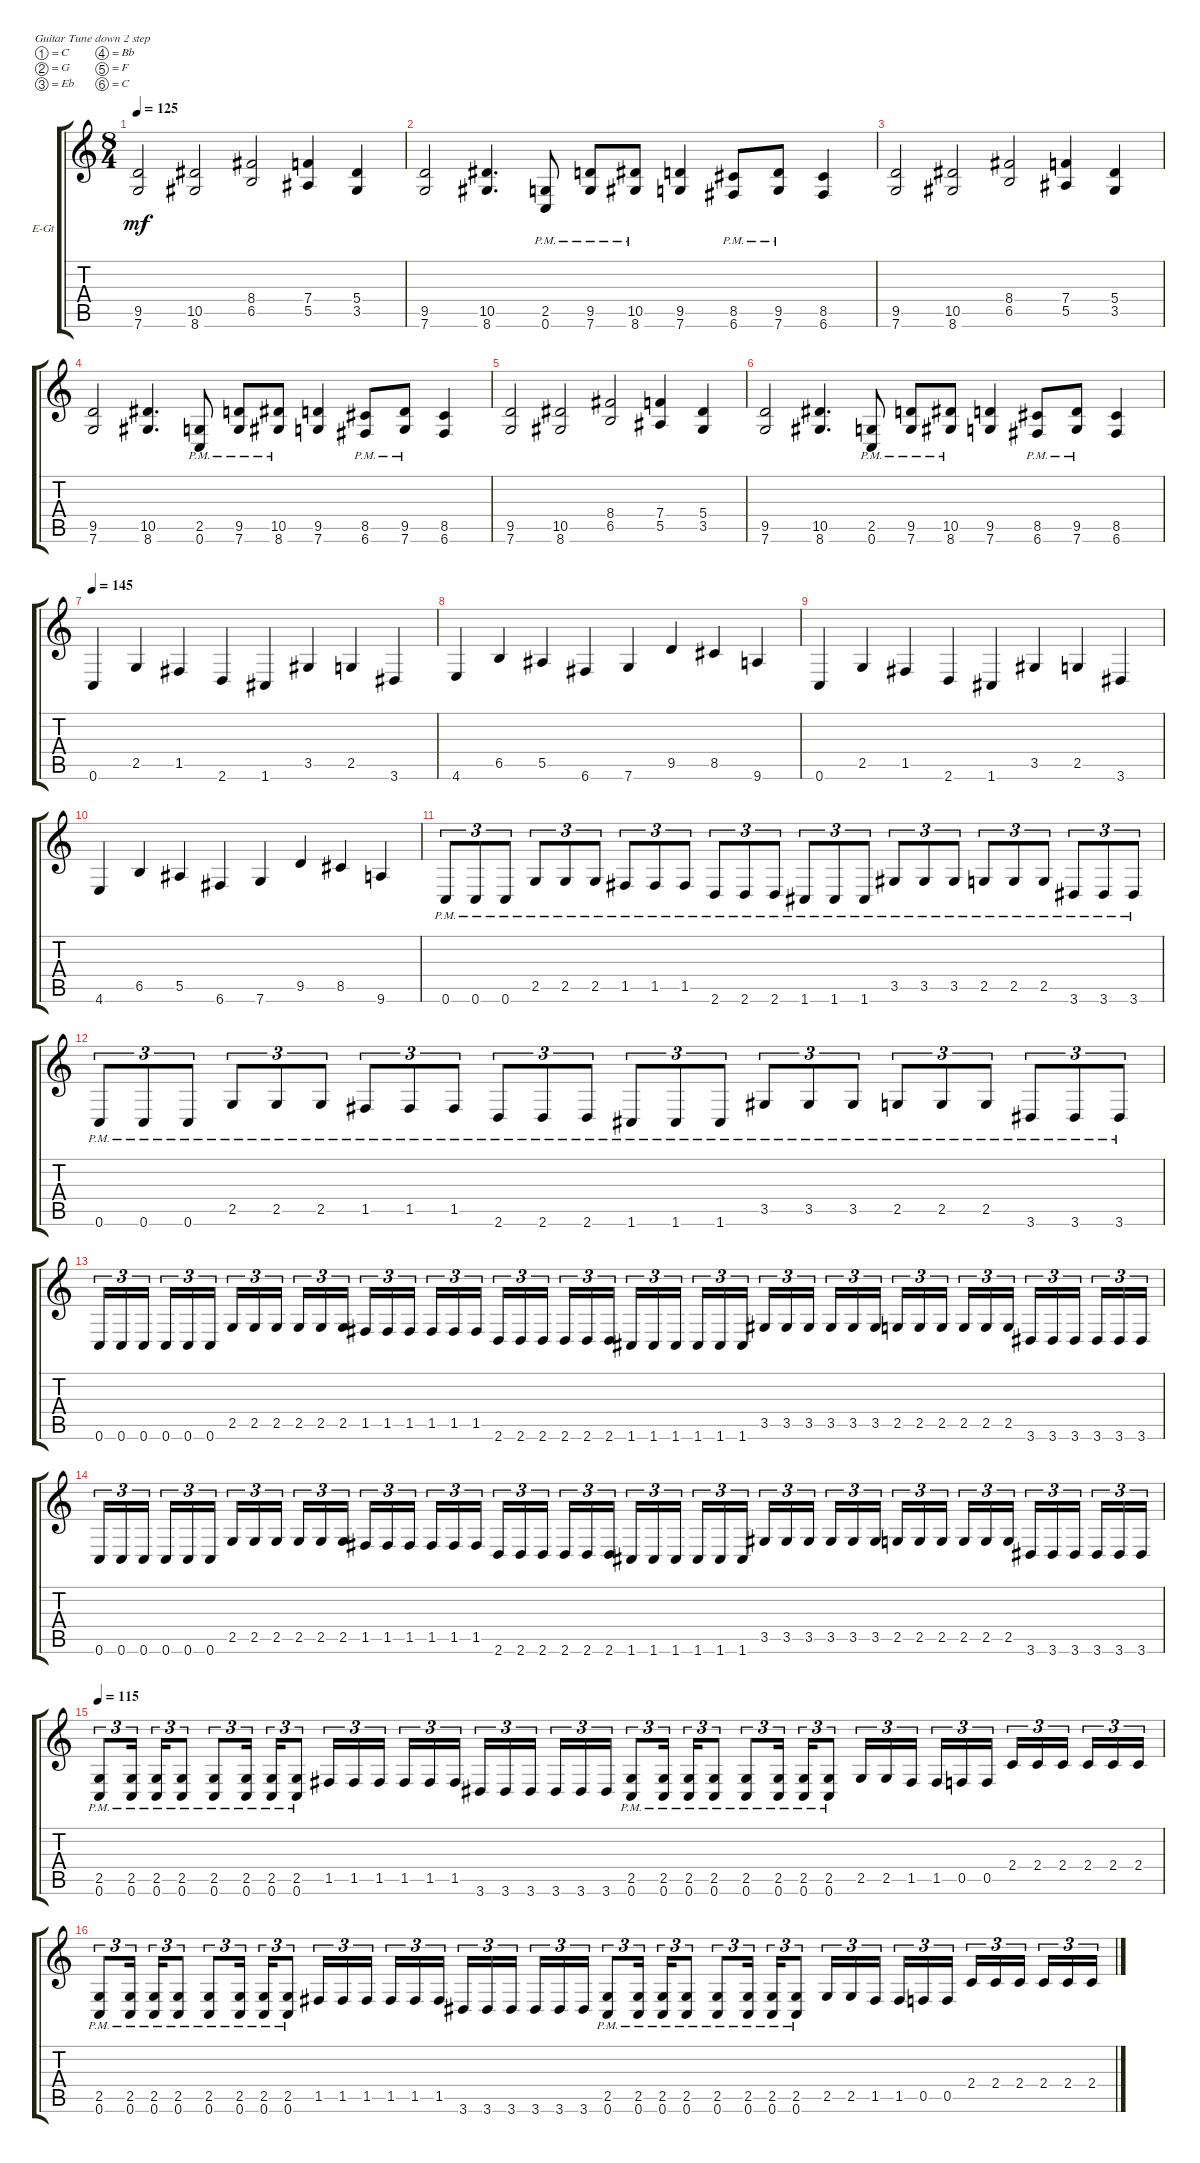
\defaultSystemsLayout 4
\bracketExtendMode groupsimilarinstruments
\firstSystemTrackNameOrientation horizontal
\otherSystemsTrackNameOrientation horizontal
\track ("Electric Guitar" "E-Gt") {instrument distortionguitar}
\staff {score tabs}
\tuning (C4 G3 Eb3 Bb2 F2 C2)
\ts (8 4)
\tempo 125
\clef g2
\ks c
(9.5 7.6).2{dy mf} (10.5 8.6).2 (6.5 8.4).2 (5.5 7.4).4 (3.5 5.4).4 |
(9.5 7.6).2 (10.5 8.6).4{d} (0.6{pm} 2.5{pm}).8 (7.6{pm} 9.5{pm}).8 (8.6{pm} 10.5{pm}).8 (7.6 9.5).4 (6.6{pm} 8.5{pm}).8 (7.6{pm} 9.5{pm}).8 (6.6 8.5).4 |
(9.5 7.6).2 (10.5 8.6).2 (6.5 8.4).2 (5.5 7.4).4 (3.5 5.4).4 |
(9.5 7.6).2 (10.5 8.6).4{d} (0.6{pm} 2.5{pm}).8 (7.6{pm} 9.5{pm}).8 (8.6{pm} 10.5{pm}).8 (7.6 9.5).4 (6.6{pm} 8.5{pm}).8 (7.6{pm} 9.5{pm}).8 (6.6 8.5).4 |
(9.5 7.6).2 (10.5 8.6).2 (6.5 8.4).2 (5.5 7.4).4 (3.5 5.4).4 |
(9.5 7.6).2 (10.5 8.6).4{d} (0.6{pm} 2.5{pm}).8 (7.6{pm} 9.5{pm}).8 (8.6{pm} 10.5{pm}).8 (7.6 9.5).4 (6.6{pm} 8.5{pm}).8 (7.6{pm} 9.5{pm}).8 (6.6 8.5).4 |
\tempo 145
0.6.4 2.5.4 1.5.4 2.6.4 1.6.4 3.5.4 2.5.4 3.6.4 |
4.6.4 6.5.4 5.5.4 6.6.4 7.6.4 9.5.4 8.5.4 9.6.4 |
0.6.4 2.5.4 1.5.4 2.6.4 1.6.4 3.5.4 2.5.4 3.6.4 |
4.6.4 6.5.4 5.5.4 6.6.4 7.6.4 9.5.4 8.5.4 9.6.4 |
0.6{pm}.8{tu (3 2)} 0.6{pm}.8{tu (3 2)} 0.6{pm}.8{tu (3 2)} 2.5{pm}.8{tu (3 2)} 2.5{pm}.8{tu (3 2)} 2.5{pm}.8{tu (3 2)} 1.5{pm}.8{tu (3 2)} 1.5{pm}.8{tu (3 2)} 1.5{pm}.8{tu (3 2)} 2.6{pm}.8{tu (3 2)} 2.6{pm}.8{tu (3 2)} 2.6{pm}.8{tu (3 2)} 1.6{pm}.8{tu (3 2)} 1.6{pm}.8{tu (3 2)} 1.6{pm}.8{tu (3 2)} 3.5{pm}.8{tu (3 2)} 3.5{pm}.8{tu (3 2)} 3.5{pm}.8{tu (3 2)} 2.5{pm}.8{tu (3 2)} 2.5{pm}.8{tu (3 2)} 2.5{pm}.8{tu (3 2)} 3.6{pm}.8{tu (3 2)} 3.6{pm}.8{tu (3 2)} 3.6{pm}.8{tu (3 2)} |
0.6{pm}.8{tu (3 2)} 0.6{pm}.8{tu (3 2)} 0.6{pm}.8{tu (3 2)} 2.5{pm}.8{tu (3 2)} 2.5{pm}.8{tu (3 2)} 2.5{pm}.8{tu (3 2)} 1.5{pm}.8{tu (3 2)} 1.5{pm}.8{tu (3 2)} 1.5{pm}.8{tu (3 2)} 2.6{pm}.8{tu (3 2)} 2.6{pm}.8{tu (3 2)} 2.6{pm}.8{tu (3 2)} 1.6{pm}.8{tu (3 2)} 1.6{pm}.8{tu (3 2)} 1.6{pm}.8{tu (3 2)} 3.5{pm}.8{tu (3 2)} 3.5{pm}.8{tu (3 2)} 3.5{pm}.8{tu (3 2)} 2.5{pm}.8{tu (3 2)} 2.5{pm}.8{tu (3 2)} 2.5{pm}.8{tu (3 2)} 3.6{pm}.8{tu (3 2)} 3.6{pm}.8{tu (3 2)} 3.6{pm}.8{tu (3 2)} |
0.6.16{tu (3 2)} 0.6.16{tu (3 2)} 0.6.16{tu (3 2)} 0.6.16{tu (3 2)} 0.6.16{tu (3 2)} 0.6.16{tu (3 2)} 2.5.16{tu (3 2)} 2.5.16{tu (3 2)} 2.5.16{tu (3 2)} 2.5.16{tu (3 2)} 2.5.16{tu (3 2)} 2.5.16{tu (3 2)} 1.5.16{tu (3 2)} 1.5.16{tu (3 2)} 1.5.16{tu (3 2)} 1.5.16{tu (3 2)} 1.5.16{tu (3 2)} 1.5.16{tu (3 2)} 2.6.16{tu (3 2)} 2.6.16{tu (3 2)} 2.6.16{tu (3 2)} 2.6.16{tu (3 2)} 2.6.16{tu (3 2)} 2.6.16{tu (3 2)} 1.6.16{tu (3 2)} 1.6.16{tu (3 2)} 1.6.16{tu (3 2)} 1.6.16{tu (3 2)} 1.6.16{tu (3 2)} 1.6.16{tu (3 2)} 3.5.16{tu (3 2)} 3.5.16{tu (3 2)} 3.5.16{tu (3 2)} 3.5.16{tu (3 2)} 3.5.16{tu (3 2)} 3.5.16{tu (3 2)} 2.5.16{tu (3 2)} 2.5.16{tu (3 2)} 2.5.16{tu (3 2)} 2.5.16{tu (3 2)} 2.5.16{tu (3 2)} 2.5.16{tu (3 2)} 3.6.16{tu (3 2)} 3.6.16{tu (3 2)} 3.6.16{tu (3 2)} 3.6.16{tu (3 2)} 3.6.16{tu (3 2)} 3.6.16{tu (3 2)} |
0.6.16{tu (3 2)} 0.6.16{tu (3 2)} 0.6.16{tu (3 2)} 0.6.16{tu (3 2)} 0.6.16{tu (3 2)} 0.6.16{tu (3 2)} 2.5.16{tu (3 2)} 2.5.16{tu (3 2)} 2.5.16{tu (3 2)} 2.5.16{tu (3 2)} 2.5.16{tu (3 2)} 2.5.16{tu (3 2)} 1.5.16{tu (3 2)} 1.5.16{tu (3 2)} 1.5.16{tu (3 2)} 1.5.16{tu (3 2)} 1.5.16{tu (3 2)} 1.5.16{tu (3 2)} 2.6.16{tu (3 2)} 2.6.16{tu (3 2)} 2.6.16{tu (3 2)} 2.6.16{tu (3 2)} 2.6.16{tu (3 2)} 2.6.16{tu (3 2)} 1.6.16{tu (3 2)} 1.6.16{tu (3 2)} 1.6.16{tu (3 2)} 1.6.16{tu (3 2)} 1.6.16{tu (3 2)} 1.6.16{tu (3 2)} 3.5.16{tu (3 2)} 3.5.16{tu (3 2)} 3.5.16{tu (3 2)} 3.5.16{tu (3 2)} 3.5.16{tu (3 2)} 3.5.16{tu (3 2)} 2.5.16{tu (3 2)} 2.5.16{tu (3 2)} 2.5.16{tu (3 2)} 2.5.16{tu (3 2)} 2.5.16{tu (3 2)} 2.5.16{tu (3 2)} 3.6.16{tu (3 2)} 3.6.16{tu (3 2)} 3.6.16{tu (3 2)} 3.6.16{tu (3 2)} 3.6.16{tu (3 2)} 3.6.16{tu (3 2)} |
\tempo 115
(0.6{pm} 2.5{pm}).8{tu (3 2)} (0.6{pm} 2.5{pm}).16{tu (3 2)} (0.6{pm} 2.5{pm}).16{tu (3 2)} (0.6{pm} 2.5{pm}).8{tu (3 2)} (0.6{pm} 2.5{pm}).8{tu (3 2)} (0.6{pm} 2.5{pm}).16{tu (3 2)} (0.6{pm} 2.5{pm}).16{tu (3 2)} (0.6{pm} 2.5{pm}).8{tu (3 2)} 1.5.16{tu (3 2)} 1.5.16{tu (3 2)} 1.5.16{tu (3 2)} 1.5.16{tu (3 2)} 1.5.16{tu (3 2)} 1.5.16{tu (3 2)} 3.6.16{tu (3 2)} 3.6.16{tu (3 2)} 3.6.16{tu (3 2)} 3.6.16{tu (3 2)} 3.6.16{tu (3 2)} 3.6.16{tu (3 2)} (0.6{pm} 2.5{pm}).8{tu (3 2)} (0.6{pm} 2.5{pm}).16{tu (3 2)} (0.6{pm} 2.5{pm}).16{tu (3 2)} (0.6{pm} 2.5{pm}).8{tu (3 2)} (0.6{pm} 2.5{pm}).8{tu (3 2)} (0.6{pm} 2.5{pm}).16{tu (3 2)} (0.6{pm} 2.5{pm}).16{tu (3 2)} (0.6{pm} 2.5{pm}).8{tu (3 2)} 2.5.16{tu (3 2)} 2.5.16{tu (3 2)} 1.5.16{tu (3 2)} 1.5.16{tu (3 2)} 0.5.16{tu (3 2)} 0.5.16{tu (3 2)} 2.4.16{tu (3 2)} 2.4.16{tu (3 2)} 2.4.16{tu (3 2)} 2.4.16{tu (3 2)} 2.4.16{tu (3 2)} 2.4.16{tu (3 2)} |
(0.6{pm} 2.5{pm}).8{tu (3 2)} (0.6{pm} 2.5{pm}).16{tu (3 2)} (0.6{pm} 2.5{pm}).16{tu (3 2)} (0.6{pm} 2.5{pm}).8{tu (3 2)} (0.6{pm} 2.5{pm}).8{tu (3 2)} (0.6{pm} 2.5{pm}).16{tu (3 2)} (0.6{pm} 2.5{pm}).16{tu (3 2)} (0.6{pm} 2.5{pm}).8{tu (3 2)} 1.5.16{tu (3 2)} 1.5.16{tu (3 2)} 1.5.16{tu (3 2)} 1.5.16{tu (3 2)} 1.5.16{tu (3 2)} 1.5.16{tu (3 2)} 3.6.16{tu (3 2)} 3.6.16{tu (3 2)} 3.6.16{tu (3 2)} 3.6.16{tu (3 2)} 3.6.16{tu (3 2)} 3.6.16{tu (3 2)} (0.6{pm} 2.5{pm}).8{tu (3 2)} (0.6{pm} 2.5{pm}).16{tu (3 2)} (0.6{pm} 2.5{pm}).16{tu (3 2)} (0.6{pm} 2.5{pm}).8{tu (3 2)} (0.6{pm} 2.5{pm}).8{tu (3 2)} (0.6{pm} 2.5{pm}).16{tu (3 2)} (0.6{pm} 2.5{pm}).16{tu (3 2)} (0.6{pm} 2.5{pm}).8{tu (3 2)} 2.5.16{tu (3 2)} 2.5.16{tu (3 2)} 1.5.16{tu (3 2)} 1.5.16{tu (3 2)} 0.5.16{tu (3 2)} 0.5.16{tu (3 2)} 2.4.16{tu (3 2)} 2.4.16{tu (3 2)} 2.4.16{tu (3 2)} 2.4.16{tu (3 2)} 2.4.16{tu (3 2)} 2.4.16{tu (3 2)}
